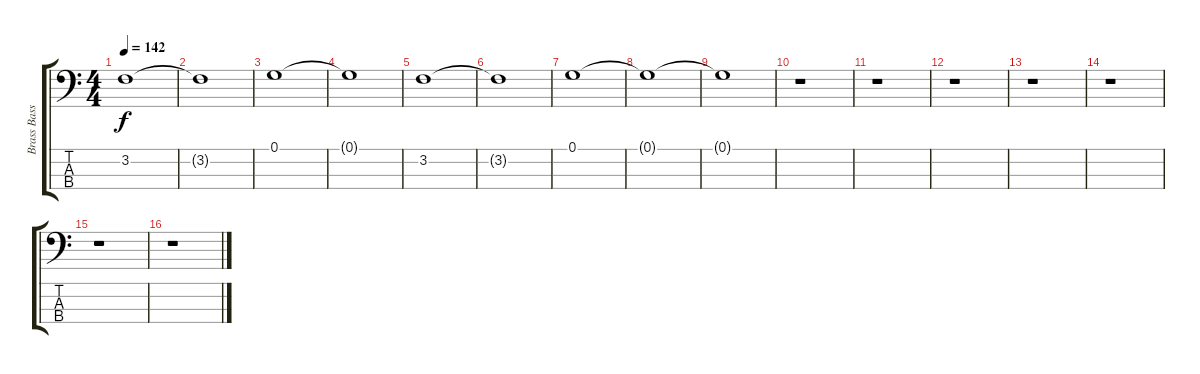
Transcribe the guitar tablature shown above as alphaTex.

\track ("Brass Bass" "Brass Bass") {instrument electricbasspick}
\staff {score tabs}
\tuning (G2 D2 A1 E1) {hide}
\ts (4 4)
\tempo 142
\clef f4
\ks c
3.2.1{dy f volume 14} |
3.2{t}.1 |
0.1.1{volume 2} |
0.1{t}.1 |
3.2.1{volume 2} |
3.2{t}.1 |
0.1.1{volume 14} |
0.1{t}.1 |
0.1{t}.1 |
r.1 |
r.1 |
r.1 |
r.1 |
r.1 |
r.1 |
r.1
